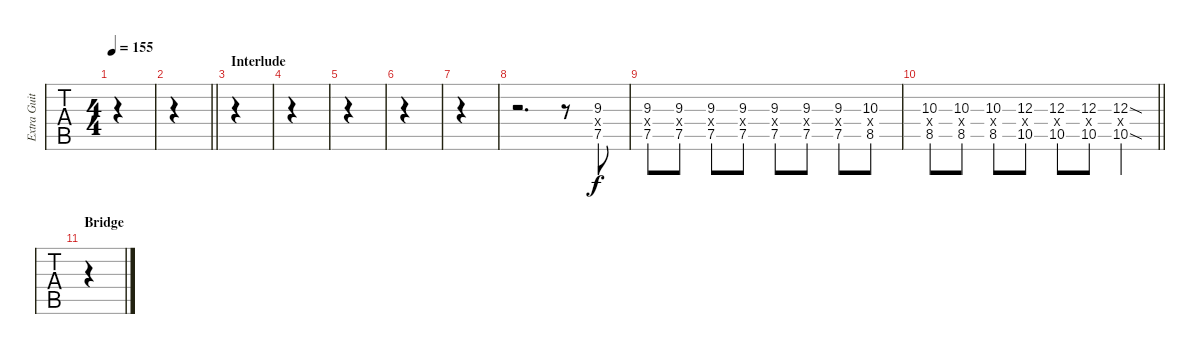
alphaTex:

\track ("Extra Guitar One" "Extra Guit") {instrument distortionguitar}
\staff {tabs}
\tuning (Eb4 Bb3 Gb3 Db3 Ab2 Eb2) {hide}
\ts (4 4)
\tempo 155
\clef g2
\ks c
|
\barLineRight lightlight
|
\section ("" "Interlude")
|
|
|
|
|
r.2{d} r.8 (9.3 7.4{x} 7.5).8 |
(9.3 7.4{x} 7.5).8 (9.3 7.4{x} 7.5).8 (9.3 7.4{x} 7.5).8 (9.3 7.4{x} 7.5).8 (9.3 7.4{x} 7.5).8 (9.3 7.4{x} 7.5).8 (9.3 7.4{x} 7.5).8 (10.3 8.4{x} 8.5).8 |
\barLineRight lightlight
(10.3 8.4{x} 8.5).8 (10.3 8.4{x} 8.5).8 (10.3 8.4{x} 8.5).8 (12.3 10.4{x} 10.5).8 (12.3 10.4{x} 10.5).8 (12.3 10.4{x} 10.5).8 (12.3{sod} 10.4{x} 10.5{sod}).4 |
\section ("" "Bridge")
